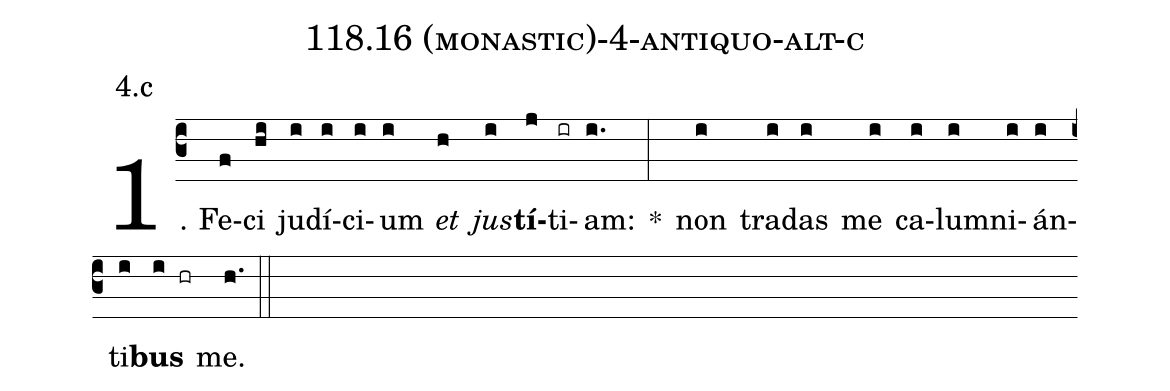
name: 118.16 (monastic)-4-antiquo-alt-c;
annotation: 4.c;
%%
(c3)1. Fe(f)ci(hi) ju(i)dí(i)ci(i)um(i) <i>et</i>(h) <i>jus</i>(i)<b>tí</b>(j)ti(ir)am:(i.) *(:) non(i) tra(i)das(i) me(i) ca(i)lum(i)ni(i)án(i)ti(i)<b>bus</b>(i hr) me.(h.) (::)
